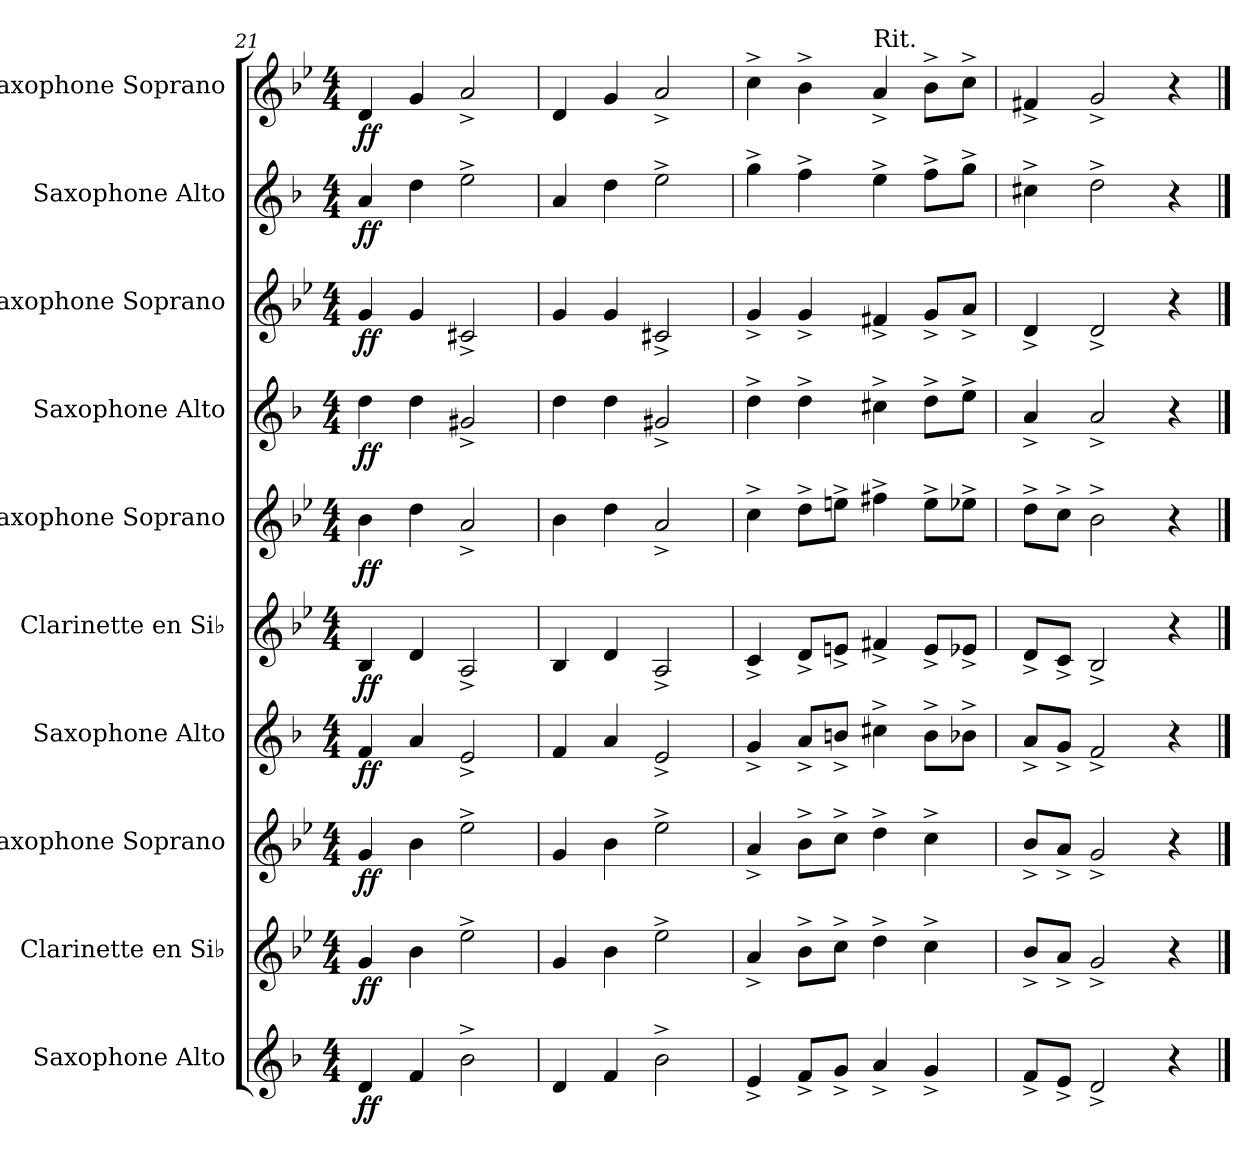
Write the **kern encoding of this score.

**kern	**dynam	**kern	**dynam	**kern	**dynam	**kern	**dynam	**kern	**dynam	**kern	**dynam	**kern	**dynam	**kern	**dynam	**kern	**dynam	**kern	**dynam
*part10	*part10	*part9	*part9	*part8	*part8	*part7	*part7	*part6	*part6	*part5	*part5	*part4	*part4	*part3	*part3	*part2	*part2	*part1	*part1
*staff10	*staff10	*staff9	*staff9	*staff8	*staff8	*staff7	*staff7	*staff6	*staff6	*staff5	*staff5	*staff4	*staff4	*staff3	*staff3	*staff2	*staff2	*staff1	*staff1
*I"Saxophone Alto	*	*I"Clarinette en Si♭	*	*I"Saxophone Soprano	*	*I"Saxophone Alto	*	*I"Clarinette en Si♭	*	*I"Saxophone Soprano	*	*I"Saxophone Alto	*	*I"Saxophone Soprano	*	*I"Saxophone Alto	*	*I"Saxophone Soprano	*
*I'Sax. A.	*	*I'Clar. Si♭	*	*I'Sax. S.	*	*I'Sax. A.	*	*I'Clar. Si♭	*	*I'Sax. S.	*	*I'Sax. A.	*	*I'Sax. S.	*	*I'Sax. A.	*	*I'Sax. S.	*
*clefG2	*	*clefG2	*	*clefG2	*	*clefG2	*	*clefG2	*	*clefG2	*	*clefG2	*	*clefG2	*	*clefG2	*	*clefG2	*
*ITrd5c9	*	*ITrd1c2	*	*ITrd1c2	*	*ITrd5c9	*	*ITrd1c2	*	*ITrd1c2	*	*ITrd5c9	*	*ITrd1c2	*	*ITrd5c9	*	*ITrd1c2	*
*k[b-e-a-d-]	*	*k[b-e-a-d-]	*	*k[b-e-a-d-]	*	*k[b-e-a-d-]	*	*k[b-e-a-d-]	*	*k[b-e-a-d-]	*	*k[b-e-a-d-]	*	*k[b-e-a-d-]	*	*k[b-e-a-d-]	*	*k[b-e-a-d-]	*
*M4/4	*	*M4/4	*	*M4/4	*	*M4/4	*	*M4/4	*	*M4/4	*	*M4/4	*	*M4/4	*	*M4/4	*	*M4/4	*
=21	=21	=21	=21	=21	=21	=21	=21	=21	=21	=21	=21	=21	=21	=21	=21	=21	=21	=21	=21
!	!LO:DY:b	!	!LO:DY:b	!	!LO:DY:b	!	!LO:DY:b	!	!LO:DY:b	!	!LO:DY:b	!	!LO:DY:b	!	!LO:DY:b	!	!LO:DY:b	!	!LO:DY:b
4F/	ff	4f/	ff	4f/	ff	4A-/	ff	4A-/	ff	4a-\	ff	4f\	ff	4f/	ff	4c/	ff	4c/	ff
4A-/	.	4a-\	.	4a-\	.	4c/	.	4c/	.	4cc\	.	4f\	.	4f/	.	4f\	.	4f/	.
2d-^\	.	2dd-^\	.	2dd-^\	.	2G^/	.	2G^/	.	2g^/	.	2Bn^/	.	2Bn^/	.	2g^\	.	2g^/	.
=22	=22	=22	=22	=22	=22	=22	=22	=22	=22	=22	=22	=22	=22	=22	=22	=22	=22	=22	=22
4F/	.	4f/	.	4f/	.	4A-/	.	4A-/	.	4a-\	.	4f\	.	4f/	.	4c/	.	4c/	.
4A-/	.	4a-\	.	4a-\	.	4c/	.	4c/	.	4cc\	.	4f\	.	4f/	.	4f\	.	4f/	.
2d-^\	.	2dd-^\	.	2dd-^\	.	2G^/	.	2G^/	.	2g^/	.	2Bn^/	.	2Bn^/	.	2g^\	.	2g^/	.
=23	=23	=23	=23	=23	=23	=23	=23	=23	=23	=23	=23	=23	=23	=23	=23	=23	=23	=23	=23
4G^/	.	4g^/	.	4g^/	.	4B-^/	.	4B-^/	.	4b-^\	.	4f^\	.	4f^/	.	4b-^\	.	4b-^\	.
8A-^/L	.	8a-^\L	.	8a-^\L	.	8c^/L	.	8c^/L	.	8cc^\L	.	4f^\	.	4f^/	.	4a-^\	.	4a-^\	.
8B-^/J	.	8b-^\J	.	8b-^\J	.	8dn^/J	.	8dn^/J	.	8ddn^\J	.	.	.	.	.	.	.	.	.
!	!	!	!	!	!	!	!	!	!	!	!	!	!	!	!	!	!	!LO:TX:t=Rit.	!
4c^/	.	4cc^\	.	4cc^\	.	4en^\	.	4en^/	.	4een^\	.	4en^\	.	4en^/	.	4g^\	.	4g^/	.
4B-^/	.	4b-^\	.	4b-^\	.	8d^\L	.	8d^/L	.	8dd^\L	.	8f^\L	.	8f^/L	.	8a-^\L	.	8a-^\L	.
.	.	.	.	.	.	8d-X^\J	.	8d-X^/J	.	8dd-X^\J	.	8g^\J	.	8g^/J	.	8b-^\J	.	8b-^\J	.
=24	=24	=24	=24	=24	=24	=24	=24	=24	=24	=24	=24	=24	=24	=24	=24	=24	=24	=24	=24
8A-^/L	.	8a-^/L	.	8a-^/L	.	8c^/L	.	8c^/L	.	8cc^\L	.	4c^/	.	4c^/	.	4en^\	.	4en^/	.
8G^/J	.	8g^/J	.	8g^/J	.	8B-^/J	.	8B-^/J	.	8b-^\J	.	.	.	.	.	.	.	.	.
2F^/	.	2f^/	.	2f^/	.	2A-^/	.	2A-^/	.	2a-^\	.	2c^/	.	2c^/	.	2f^\	.	2f^/	.
4r	.	4r	.	4r	.	4r	.	4r	.	4r	.	4r	.	4r	.	4r	.	4r	.
==	==	==	==	==	==	==	==	==	==	==	==	==	==	==	==	==	==	==	==
*-	*-	*-	*-	*-	*-	*-	*-	*-	*-	*-	*-	*-	*-	*-	*-	*-	*-	*-	*-
